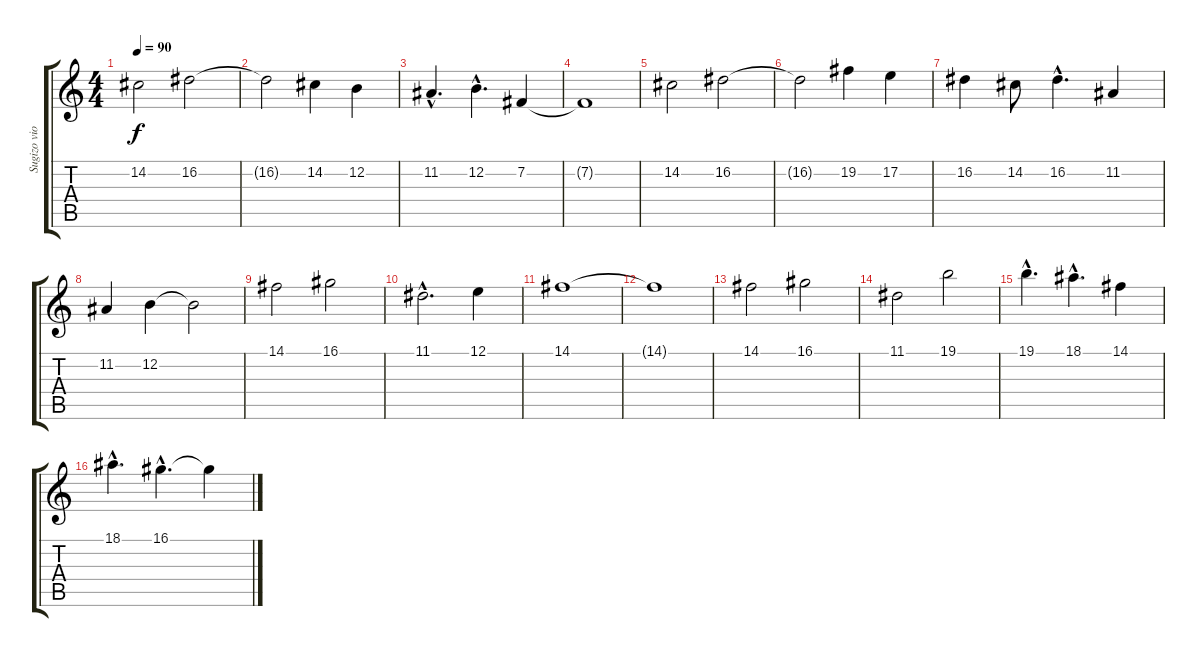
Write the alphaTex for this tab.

\track ("Sugizo violin" "Sugizo vio") {instrument violin}
\staff {score tabs}
\tuning (E4 B3 G3 D3 A2 E2) {hide}
\ts (4 4)
\tempo 90
\clef g2
\ks c
14.2.2{dy f} 16.2.2 |
16.2{t}.2 14.2.4 12.2.4 |
11.2{hac}.4{d} 12.2{hac}.4{d} 7.2.4 |
7.2{t}.1 |
14.2.2 16.2.2 |
16.2{t}.2 19.2.4 17.2.4 |
16.2.4 14.2.8 16.2{hac}.4{d} 11.2.4 |
11.2.4 12.2.4 12.2{t}.2 |
14.1.2 16.1.2 |
11.1{hac}.2{d} 12.1.4 |
14.1.1 |
14.1{t}.1 |
14.1.2 16.1.2 |
11.1.2 19.1.2 |
19.1{hac}.4{d} 18.1{hac}.4{d} 14.1.4 |
18.1{hac}.4{d} 16.1{hac}.4{d} 16.1{t}.4
